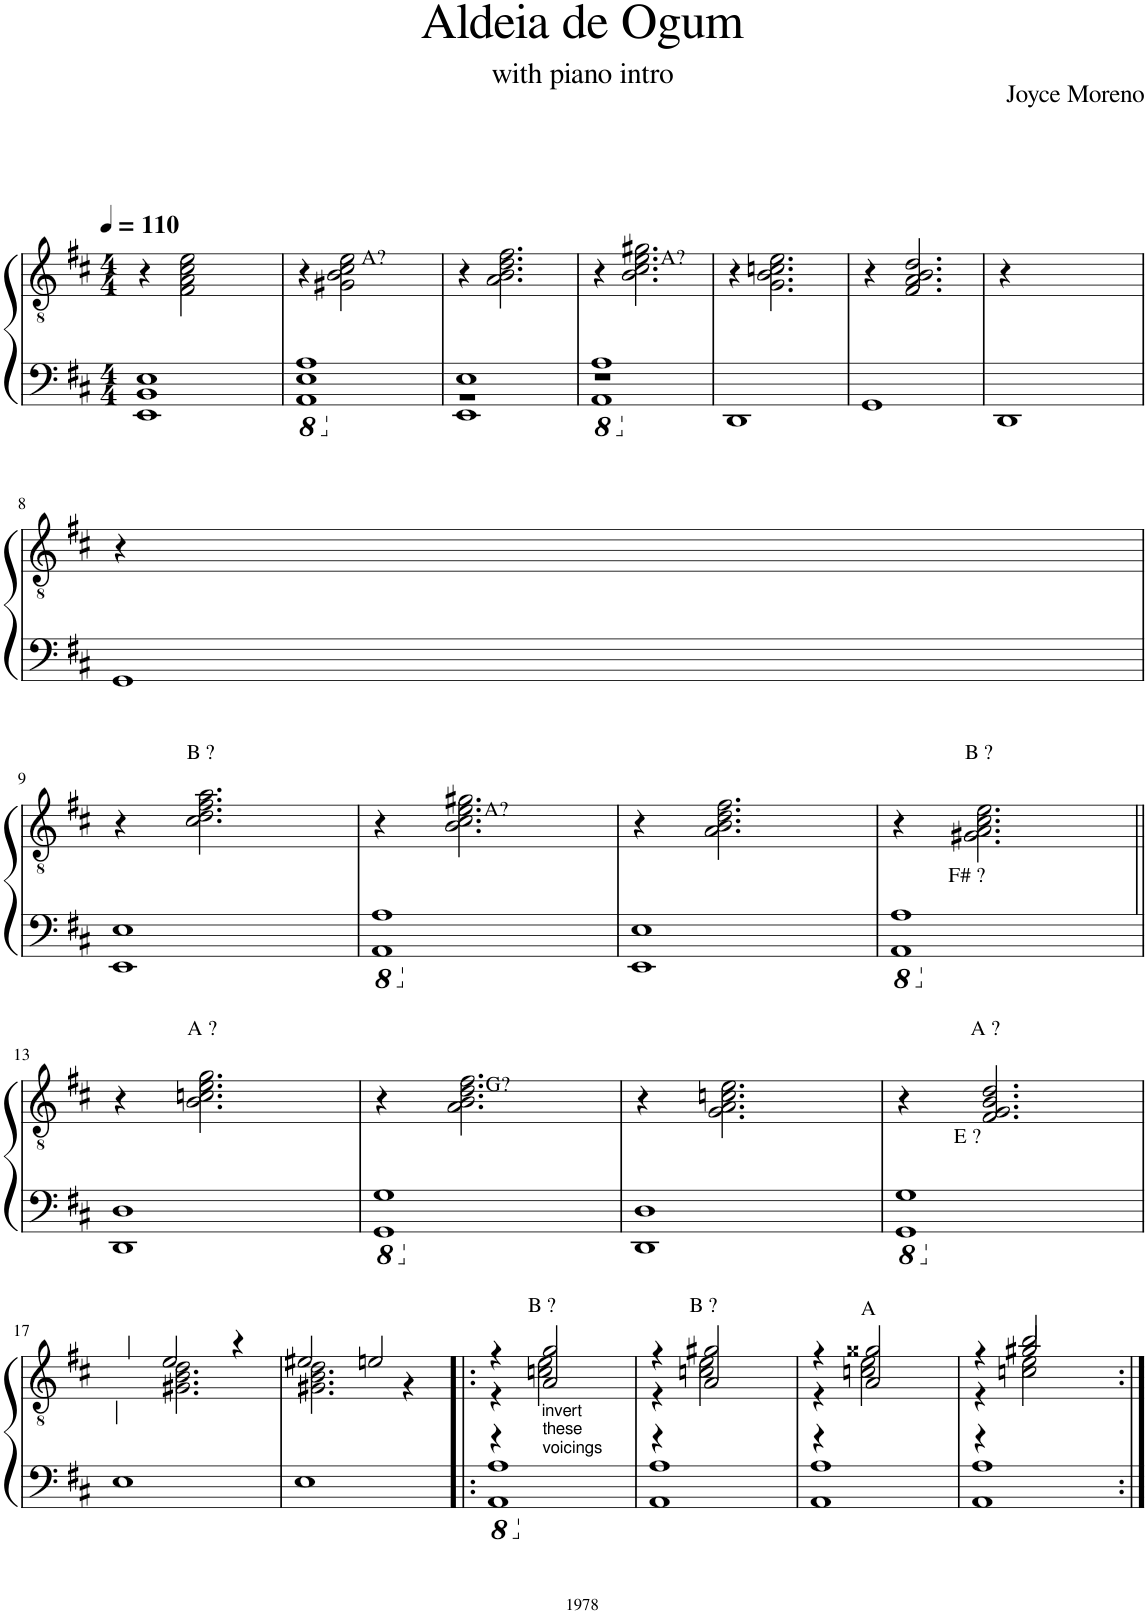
**kern	**kern
*part1	*part1
*staff2	*staff1
*I"Piano	*
*I'Pno.	*
*clefF4	*clefGv2
*k[f#c#]	*k[f#c#]
*M4/4	*M4/4
*MM110	*MM110
=1	=1
*^	*
*	*^	*
1E	1BB	1EE	4r
.	.	.	2F#\ 2A\ 2c#\ 2e\
.	.	.	4ryy
=2	=2	=2	=2
*8ba	*	*	*
1AA	1EE	1AAA	4r
!	!	!	!LO:TX:a:t=A?
.	.	.	2G#X\ 2B\ 2c#\ 2e\
.	.	.	4ryy
=3	=3	=3	=3
*X8ba	*	*	*
1E	1r	1EE	4r
.	.	.	2.A\ 2.B\ 2.d\ 2.f#\
=4	=4	=4	=4
*8ba	*	*	*
1AA	1r	1AAA	4r
!	!	!	!LO:TX:a:t=A?
.	.	.	2.B\ 2.c#\ 2.e\ 2.g#X\
*v	*v	*v	*
=5	=5
*X8ba	*
*^	*
1ryy	1DD	4r
.	.	2.G\ 2.B\ 2.cn\ 2.e\
=6	=6	=6
1ryy	1GG	4r
.	.	2.F#/ 2.A/ 2.B/ 2.d/
=7	=7	=7
1ryy	1DD	4r
.	.	4ryy
.	.	2ryy
!!LO:LB:g=z
=8	=8	=8
1ryy	1GG	4r
.	.	4ryy
.	.	2ryy
!!LO:LB:g=z
=9	=9	=9
*	*^	*
1E	1ryy	1EE	4r
!	!	!	!LO:TX:a:t=B ?
.	.	.	2.c#\ 2.d\ 2.f#\ 2.a\
=10	=10	=10	=10
*8ba	*	*	*
1AA	1ryy	1AAA	4r
!	!	!	!LO:TX:a:t=A?
.	.	.	2.B\ 2.c#\ 2.e\ 2.g#X\
=11	=11	=11	=11
*X8ba	*	*	*
1E	1ryy	1EE	4r
.	.	.	2.A\ 2.B\ 2.d\ 2.f#\
=12	=12	=12	=12
*8ba	*	*	*
1AA	1ryy	1AAA	4r
!	!	!	!LO:TX:a:t=B ?
!	!	!	!LO:TX:b:t=F# ?
.	.	.	2.G#X\ 2.A\ 2.c#\ 2.e\
!!LO:LB:g=z
=13||	=13||	=13||	=13||
*X8ba	*	*	*
1D	1ryy	1DD	4r
!	!	!	!LO:TX:a:t=A ?
.	.	.	2.B\ 2.cn\ 2.e\ 2.g\
=14	=14	=14	=14
*8ba	*	*	*
1GG	1ryy	1GGG	4r
!	!	!	!LO:TX:a:t=G?
.	.	.	2.A\ 2.B\ 2.d\ 2.f#\
=15	=15	=15	=15
*X8ba	*	*	*
1D	1ryy	1DD	4r
.	.	.	2.G\ 2.A\ 2.cn\ 2.e\
=16	=16	=16	=16
*8ba	*	*	*
1GG	1ryy	1GGG	4r
!	!	!	!LO:TX:a:t=A ?
!	!	!	!LO:TX:b:t=E ?
.	.	.	2.F#/ 2.G/ 2.B/ 2.d/
*v	*v	*v	*
!!LO:LB:g=z
=17	=17
*X8ba	*
*	*^
1E	4e/	4E\
.	2e/	2.G#X\ 2.B\ 2.d\
.	4r	.
=18	=18	=18
1E	2e#X/	2.G#X\ 2.B\ 2.d\
.	2en/	.
.	.	4r
*	*v	*v
=19!|:	=19!|:
*8ba	*
*^	*^
*	*^	*	*^
1AA	1ryy	1AAA	4r	4r	4r
!	!	!	!LO:TX:a:t=B ?	!	!
!	!	!	!LO:TX:b:t=invert	!	!
!	!	!	!LO:TX:b:t=these	!	!
!	!	!	!LO:TX:b:t=voicings	!	!
.	.	.	2gn/	2cn\ 2e\	2A/
.	.	.	4ryy	4ryy	4ryy
=20	=20	=20	=20	=20	=20
*X8ba	*	*	*	*	*
1A	1ryy	1AA	4r	4r	4r
!	!	!	!LO:TX:a:t=B ?	!	!
.	.	.	2g#X/	2cn\ 2e\	2A/
.	.	.	4ryy	4ryy	4ryy
=21	=21	=21	=21	=21	=21
1A	1ryy	1AA	4r	4r	4r
!	!	!	!LO:TX:a:t=A	!	!
.	.	.	2g##X/	2cn\ 2e\	2A/
.	.	.	4ryy	4ryy	4ryy
=22	=22	=22	=22	=22	=22
1A	1ryy	1AA	4r	4r	4r
.	.	.	2g#X/	2cn\ 2e\	2b/
.	.	.	4ryy	4ryy	4ryy
*v	*v	*v	*	*	*
*	*v	*v	*v
=:|!	=:|!
*-	*-
